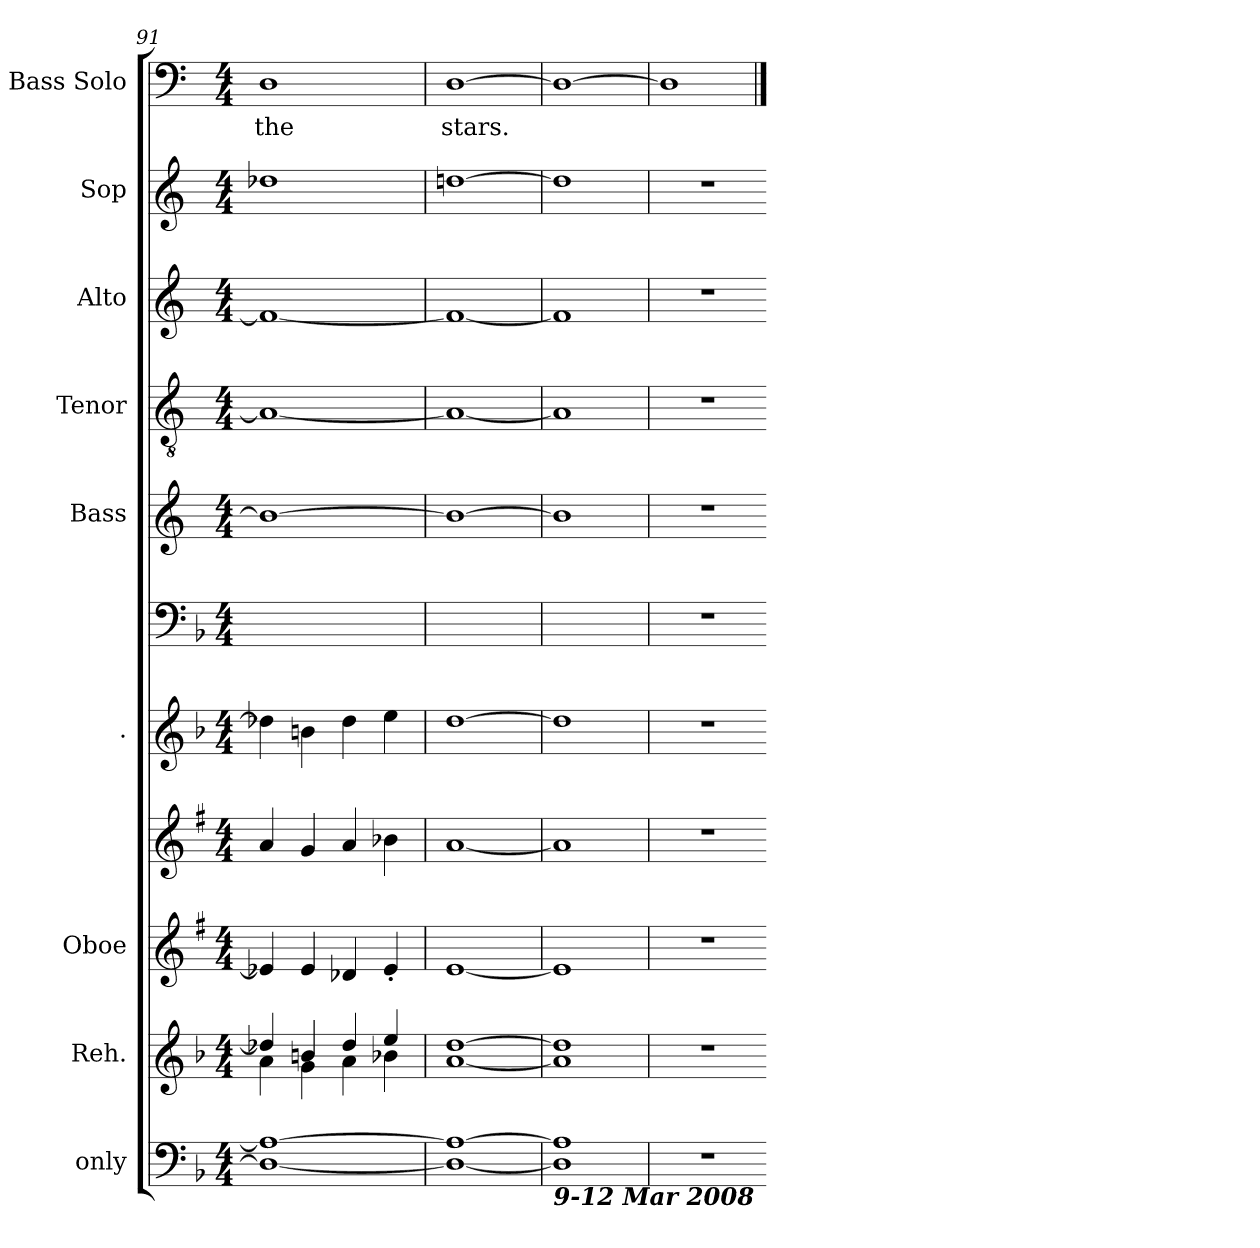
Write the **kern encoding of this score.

**kern	**kern	**kern	**kern	**kern	**kern	**kern	**kern	**kern	**kern	**kern	**text
*part9	*part8	*part7	*part7	*part6	*part6	*part5	*part4	*part3	*part2	*part1	*part1
*staff11	*staff10	*staff9	*staff8	*staff7	*staff6	*staff5	*staff4	*staff3	*staff2	*staff1	*staff1
*I"only	*I"Reh.	*I"Oboe	*	*I".	*	*I"Bass	*I"Tenor	*I"Alto	*I"Sop	*I"Bass Solo	*
*	*	*I'Ob	*	*	*	*	*	*	*	*	*
!!LO:PB:g=z
*clefF4	*clefG2	*clefG2	*clefG2	*clefG2	*clefF4	*clefG2	*clefGv2	*clefG2	*clefG2	*clefF4	*
*k[b-]	*k[b-]	*k[f#]	*k[f#]	*k[b-]	*k[b-]	*k[]	*k[]	*k[]	*k[]	*k[]	*
*F:	*F:	*G:	*G:	*F:	*F:	*C:	*C:	*C:	*C:	*C:	*
*M4/4	*M4/4	*M4/4	*M4/4	*M4/4	*M4/4	*M4/4	*M4/4	*M4/4	*M4/4	*M4/4	*
=91	=91	=91	=91	=91	=91	=91	=91	=91	=91	=91	=91
*^	*^	*	*	*	*	*	*	*	*	*	*
!	!	!	!	!	!	!	!	!	!	!	!	!	!LO:LY:b:cj
1A_<	1D_>	4dd-X/]	4a\	4e-X/]	4a/	4dd-X\]	1ryy	1b_>	1A_<	1f_<	1dd-X	1D	the
.	.	4bn/	4g\	4e-/	4g/	4bn\	.	.	.	.	.	.	.
.	.	4dd-/	4a\	4d-X/	4a/	4dd-\	.	.	.	.	.	.	.
.	.	4ee/	4b-X\	4e-'</	4b-\	4ee\	.	.	.	.	.	.	.
=92	=92	=92	=92	=92	=92	=92	=92	=92	=92	=92	=92	=92	=92
!	!	!	!	!	!	!	!	!	!	!	!	!	!LO:LY:b:cj
1A_<	1D_>	[<1dd	[>1a	[<1e	[<1a	[>1dd	1ryy	1b_>	1A_<	1f_<	[>1ddn	[>1D	stars.
=93	=93	=93	=93	=93	=93	=93	=93	=93	=93	=93	=93	=93	=93
!LO:TX:b:Bi:t=9-12 Mar 2008	!	!	!	!	!	!	!	!	!	!	!	!	!
1A]	1D]	1dd]	1a]	1e]	1a]	1dd]	1ryy	1b]	1A]	1f]	1dd]	1D_>	.
*v	*v	*	*	*	*	*	*	*	*	*	*	*	*
*	*v	*v	*	*	*	*	*	*	*	*	*	*
=94	=94	=94	=94	=94	=94	=94	=94	=94	=94	=94	=94
1r	1r	1r	1r	1r	1r	1r	1r	1r	1r	1D]	.
=	=	==	==	==	==	=	=	=	=	==	==
*-	*-	*-	*-	*-	*-	*-	*-	*-	*-	*-	*-
